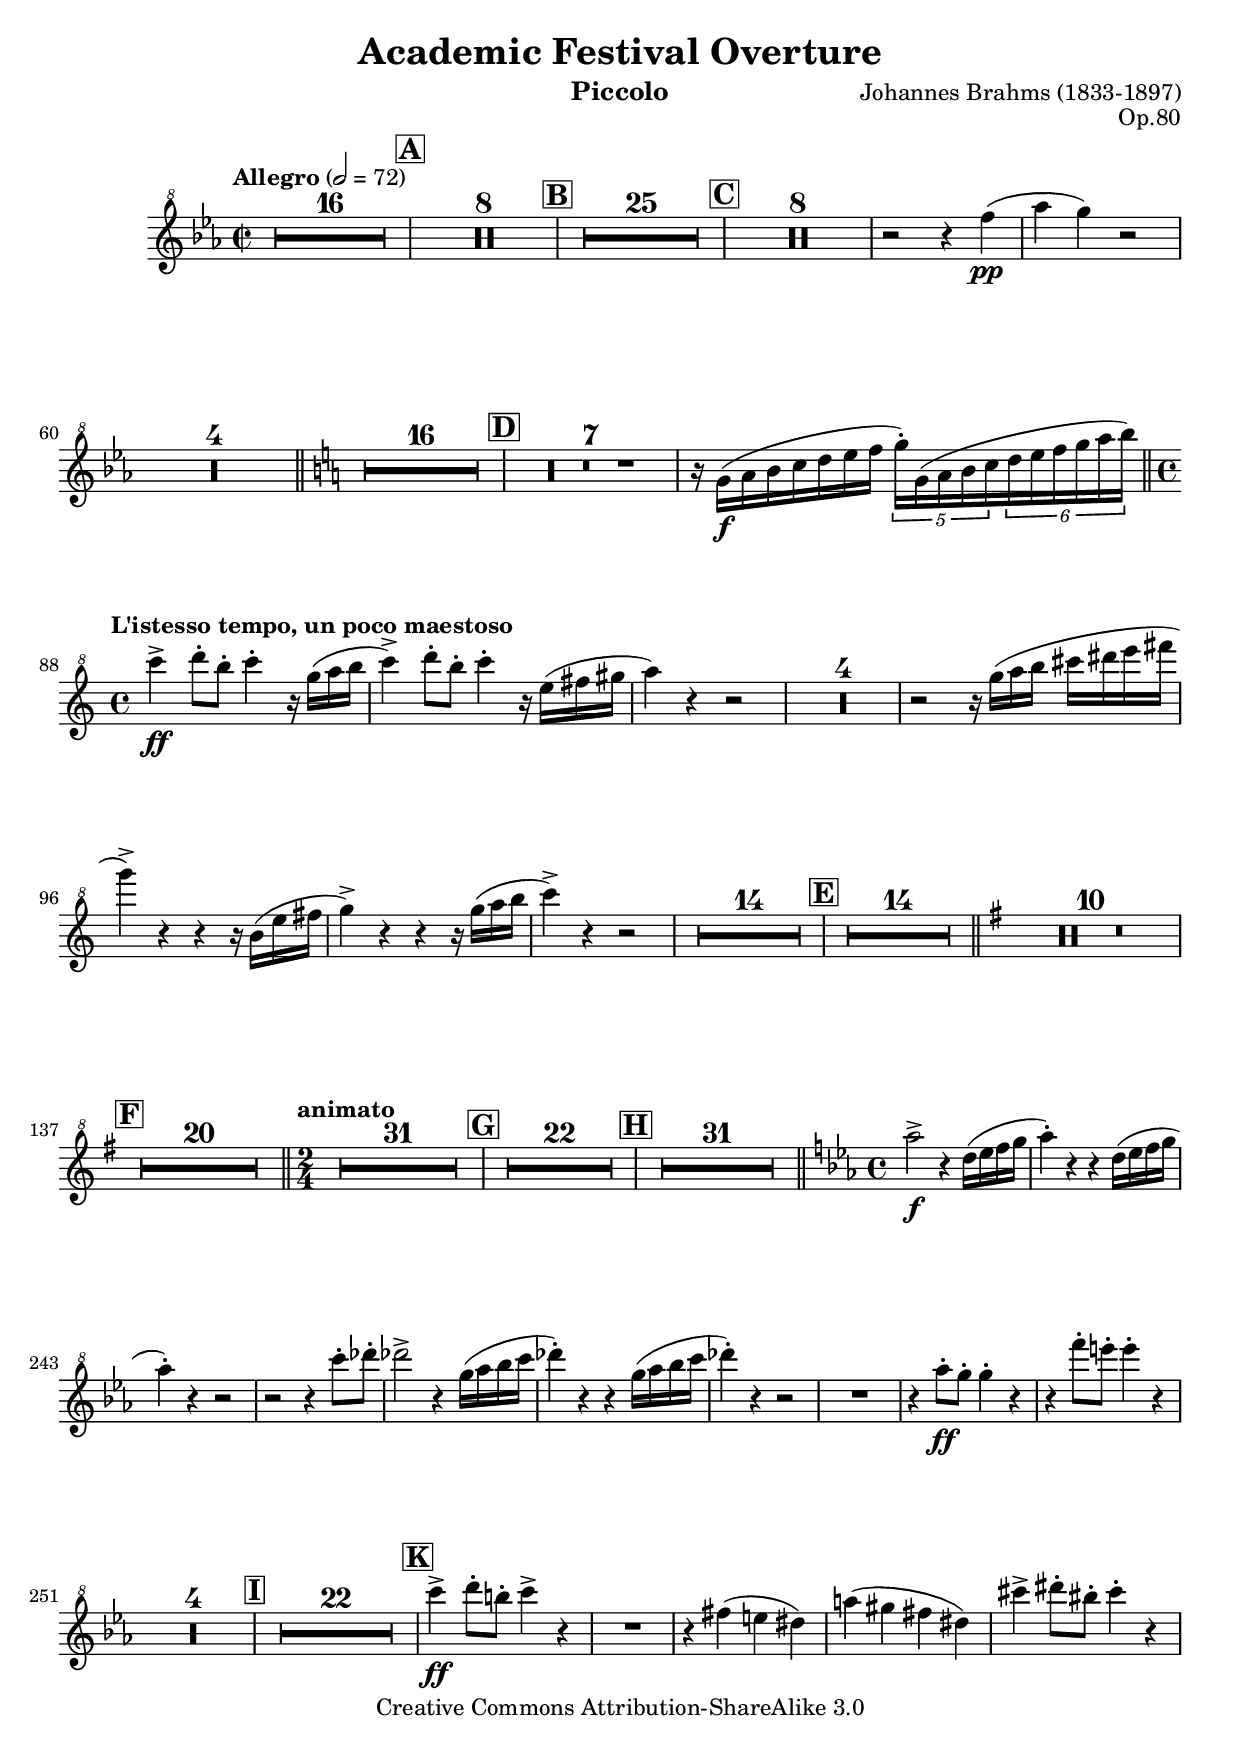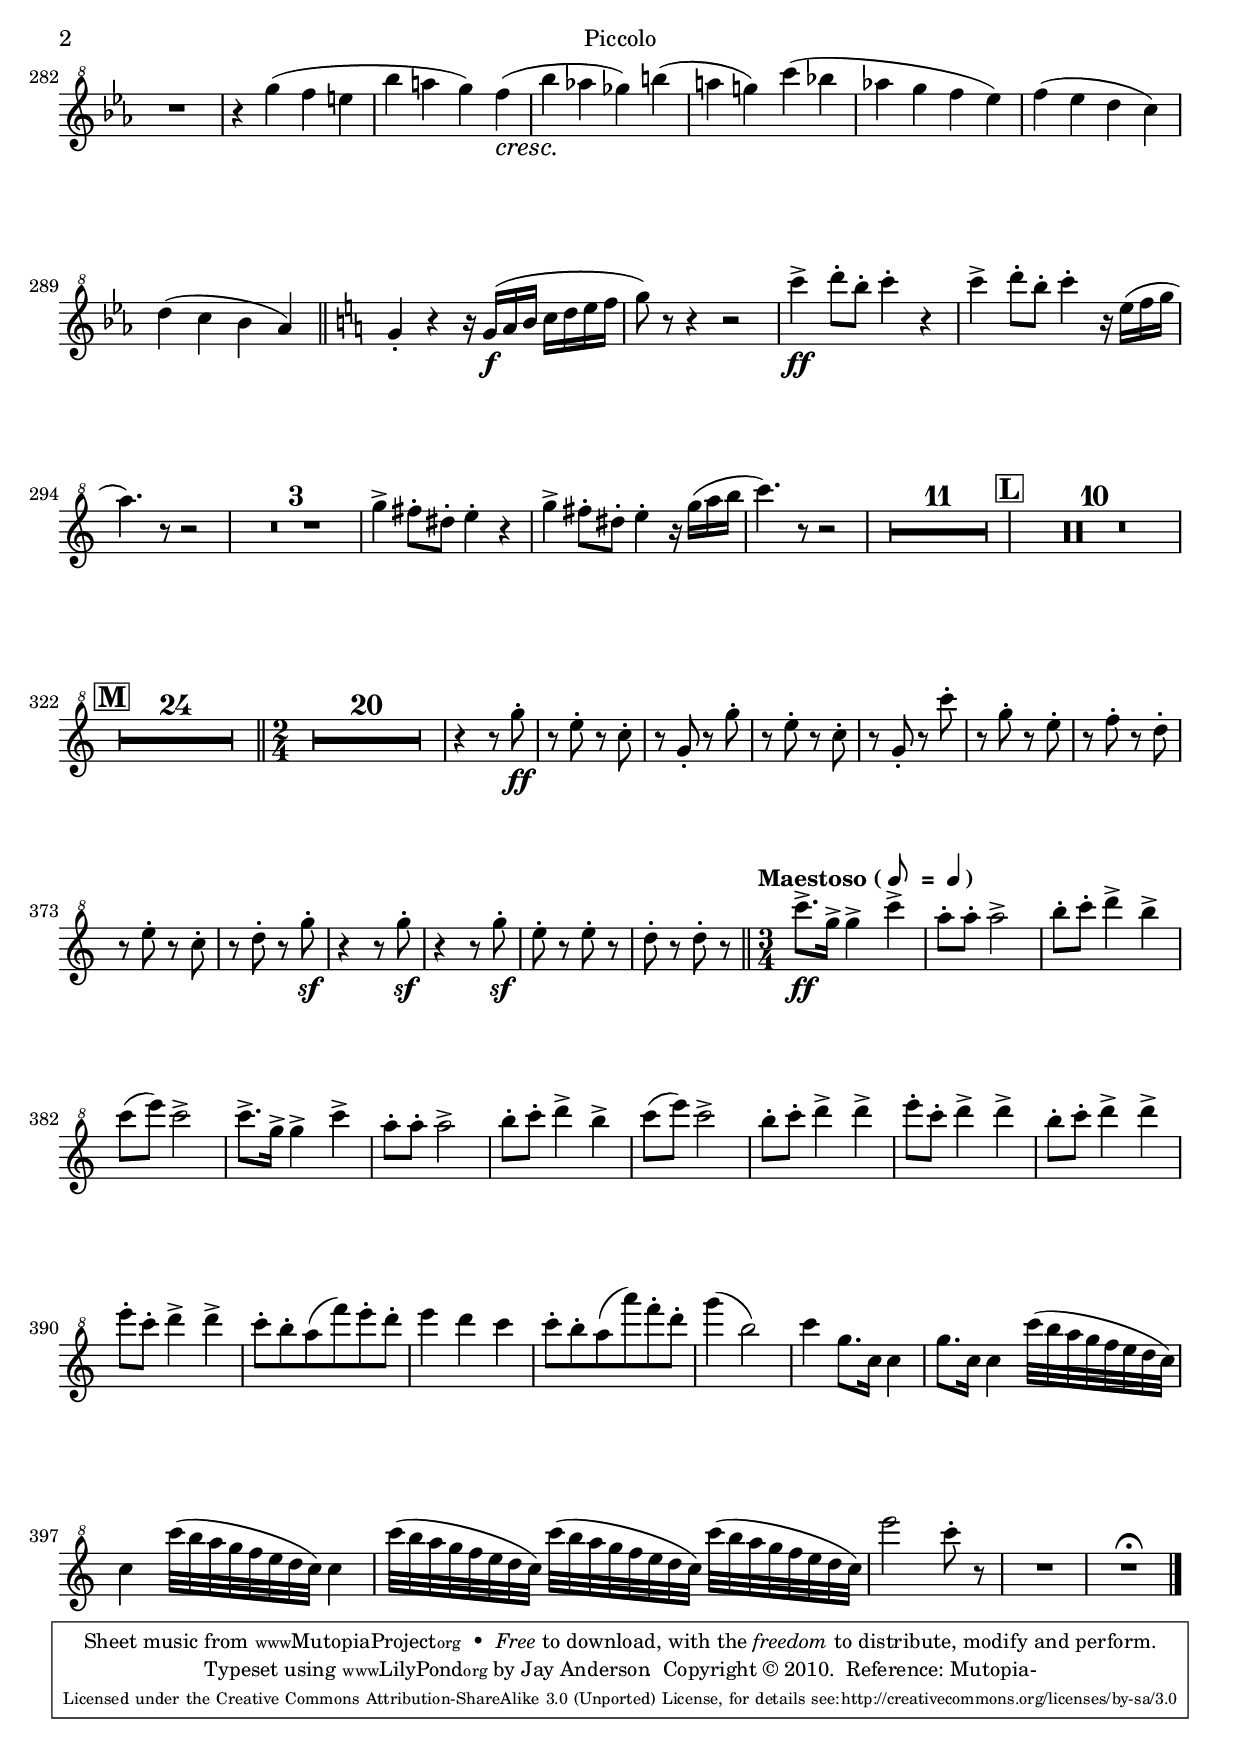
\version "2.13.15"

\include "piccolo.ily"
\include "defs.ily"

instrument = "Piccolo"

\include "header.ily"

\score
{
  \new Staff
  {
    << \removeWithTag #'score \piccolo \outline >>
  }
}
